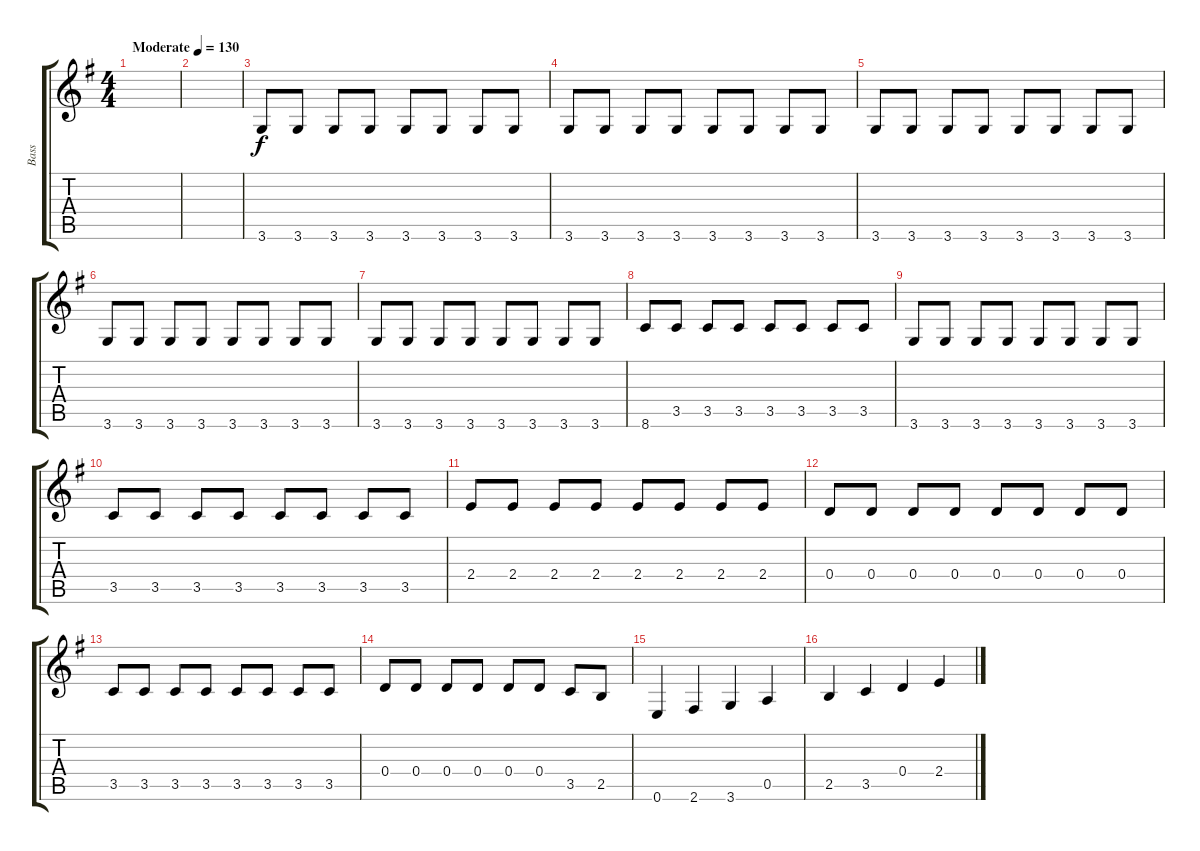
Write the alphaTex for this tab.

\track ("Bass" "Bass") {instrument electricbassfinger}
\staff {score tabs}
\tuning (E4 B3 G3 D3 A2 E2) {hide}
\ts (4 4)
\tempo (130 "Moderate")
\clef g2
\ks g
|
|
3.6.8 3.6.8 3.6.8 3.6.8 3.6.8 3.6.8 3.6.8 3.6.8 |
3.6.8 3.6.8 3.6.8 3.6.8 3.6.8 3.6.8 3.6.8 3.6.8 |
3.6.8 3.6.8 3.6.8 3.6.8 3.6.8 3.6.8 3.6.8 3.6.8 |
3.6.8 3.6.8 3.6.8 3.6.8 3.6.8 3.6.8 3.6.8 3.6.8 |
3.6.8 3.6.8 3.6.8 3.6.8 3.6.8 3.6.8 3.6.8 3.6.8 |
8.6.8 3.5.8 3.5.8 3.5.8 3.5.8 3.5.8 3.5.8 3.5.8 |
3.6.8 3.6.8 3.6.8 3.6.8 3.6.8 3.6.8 3.6.8 3.6.8 |
3.5.8 3.5.8 3.5.8 3.5.8 3.5.8 3.5.8 3.5.8 3.5.8 |
2.4.8 2.4.8 2.4.8 2.4.8 2.4.8 2.4.8 2.4.8 2.4.8 |
0.4.8 0.4.8 0.4.8 0.4.8 0.4.8 0.4.8 0.4.8 0.4.8 |
3.5.8 3.5.8 3.5.8 3.5.8 3.5.8 3.5.8 3.5.8 3.5.8 |
0.4.8 0.4.8 0.4.8 0.4.8 0.4.8 0.4.8 3.5.8 2.5.8 |
0.6.4 2.6.4 3.6.4 0.5.4 |
2.5.4 3.5.4 0.4.4 2.4.4
